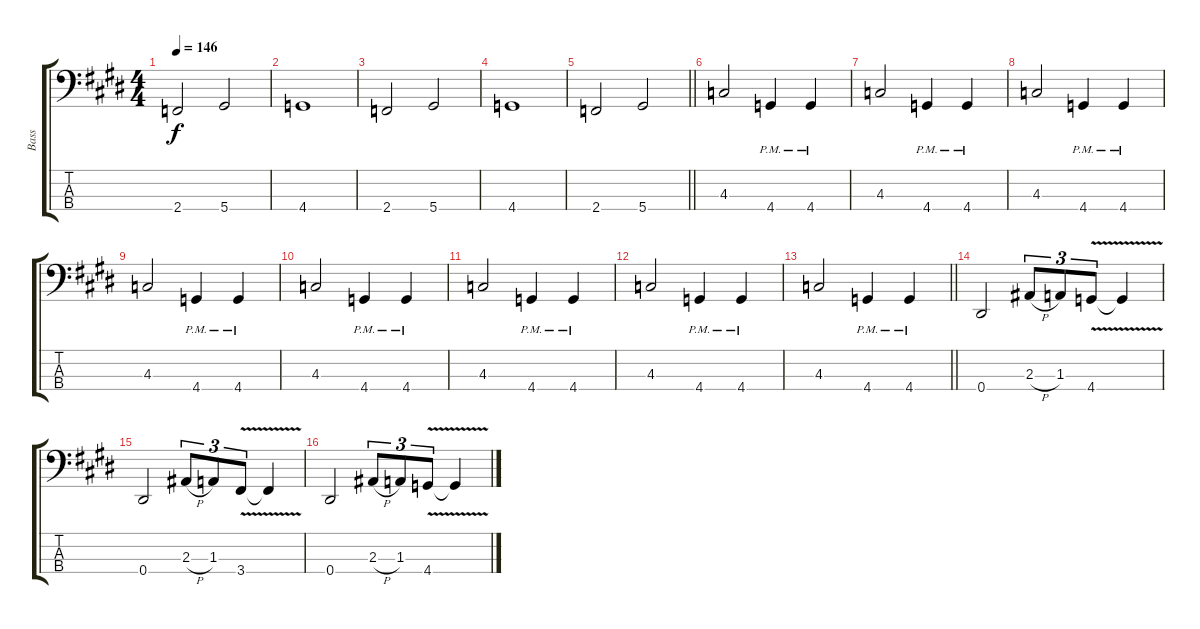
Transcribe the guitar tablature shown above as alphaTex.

\track ("Bass" "Bass") {instrument electricbasspick}
\staff {score tabs}
\tuning (Gb2 Db2 Ab1 Eb1) {hide}
\ts (4 4)
\tempo 146
\clef f4
\ks c#minor
2.4.2{dy f} 5.4.2 |
4.4.1 |
2.4.2 5.4.2 |
4.4.1 |
\barLineRight lightlight
2.4.2 5.4.2 |
4.3.2 4.4{pm}.4 4.4{pm}.4 |
4.3.2 4.4{pm}.4 4.4{pm}.4 |
4.3.2 4.4{pm}.4 4.4{pm}.4 |
4.3.2 4.4{pm}.4 4.4{pm}.4 |
4.3.2 4.4{pm}.4 4.4{pm}.4 |
4.3.2 4.4{pm}.4 4.4{pm}.4 |
4.3.2 4.4{pm}.4 4.4{pm}.4 |
\barLineRight lightlight
4.3.2 4.4{pm}.4 4.4{pm}.4 |
0.4.2 2.3{h}.8{tu (3 2)} 1.3.8{tu (3 2)} 4.4{v}.8{tu (3 2)} 4.4{t}.4 |
0.4.2 2.3{h}.8{tu (3 2)} 1.3.8{tu (3 2)} 3.4{v}.8{tu (3 2)} 3.4{t}.4 |
0.4.2 2.3{h}.8{tu (3 2)} 1.3.8{tu (3 2)} 4.4{v}.8{tu (3 2)} 4.4{t}.4
